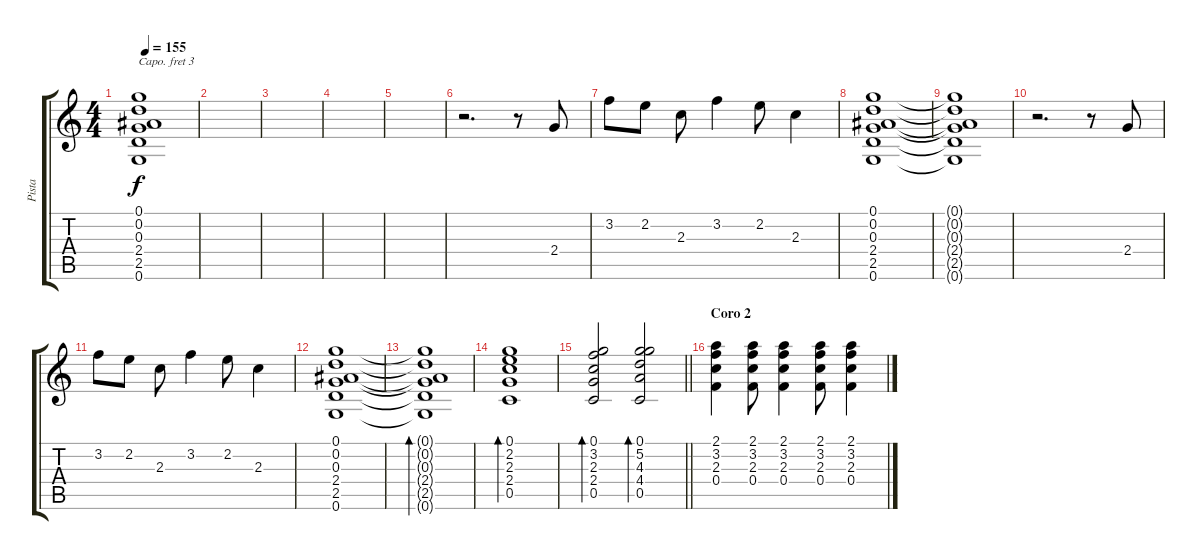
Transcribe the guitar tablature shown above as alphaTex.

\track ("Pista" "Pista") {instrument acousticguitarsteel}
\staff {score tabs}
\capo 3
\tuning (E4 B3 G3 D3 A2 E2) {hide}
\ts (4 4)
\tempo 155
\clef g2
\ks c
(0.1{t} 0.2{t} 0.3{t} 2.4{t} 2.5{t} 0.6{t}).1{dy f} |
|
|
|
|
r.2{d} r.8 2.4.8 |
3.2.8 2.2.8 2.3.8 3.2.4 2.2.8 2.3.4 |
(0.1 0.2 0.3 2.4 2.5 0.6).1 |
(0.1{t} 0.2{t} 0.3{t} 2.4{t} 2.5{t} 0.6{t}).1 |
r.2{d} r.8 2.4.8 |
3.2.8 2.2.8 2.3.8 3.2.4 2.2.8 2.3.4 |
(0.1 0.2 0.3 2.4 2.5 0.6).1 |
(0.1{t} 0.2{t} 0.3{t} 2.4{t} 2.5{t} 0.6{t}).1{bd 240} |
(0.1 2.2 2.3 2.4 0.5).1{bd 240} |
\barLineRight lightlight
(0.1 3.2 2.3 2.4 0.5).2{bd 120} (0.1 5.2 4.3 4.4 0.5).2{bd 120} |
\section ("" "Coro 2")
(2.1 3.2 2.3 0.4).4 (2.1 3.2 2.3 0.4).8 (2.1 3.2 2.3 0.4).4 (2.1 3.2 2.3 0.4).8 (2.1{ss} 3.2{ss} 2.3{ss} 0.4{ss}).4
